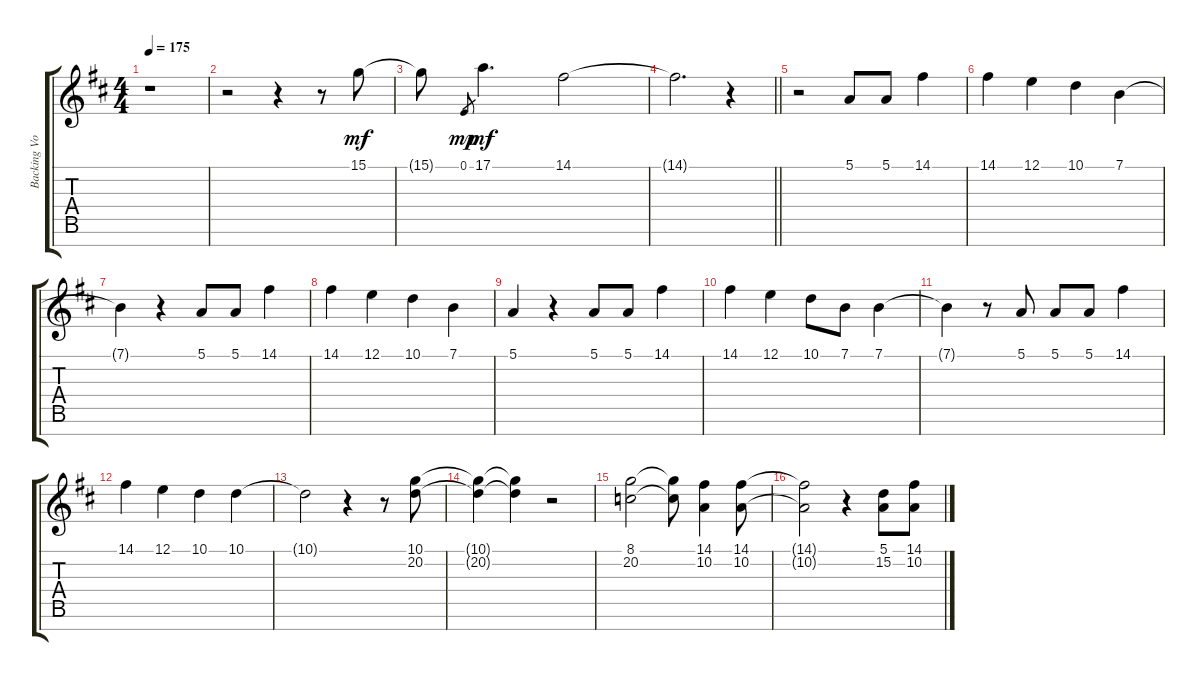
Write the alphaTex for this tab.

\track ("Backing Vocals" "Backing Vo") {instrument flute}
\staff {score tabs}
\tuning (E4 B3 G3 D3 A2 E2 B1) {hide}
\ts (4 4)
\tempo 175
\clef g2
\ks d
r.1{dy mf} |
r.2 r.4 r.8 15.1.8 |
15.1{t}.8 0.1.8{gr dy mp} 17.1.4{d dy mf} 14.1.2 |
\barLineRight lightlight
14.1{t}.2{d} r.4 |
r.2 5.1.8 5.1.8 14.1.4 |
14.1.4 12.1.4 10.1.4 7.1.4 |
7.1{t}.4 r.4 5.1.8 5.1.8 14.1.4 |
14.1.4 12.1.4 10.1.4 7.1.4 |
5.1.4 r.4 5.1.8 5.1.8 14.1.4 |
14.1.4 12.1.4 10.1.8 7.1.8 7.1.4 |
7.1{t}.4 r.8 5.1.8 5.1.8 5.1.8 14.1.4 |
14.1.4 12.1.4 10.1.4 10.1.4 |
10.1{t}.2 r.4 r.8 (10.1 20.2).8 |
(10.1{t} 20.2{t}).4 (10.1{t} 20.2{t}).4 r.2 |
(8.1 20.2).2 (8.1{t} 20.2{t}).8 (14.1 10.2).4 (14.1 10.2).8 |
(14.1{t} 10.2{t}).2 r.4 (5.1 15.2).8 (14.1 10.2).8
